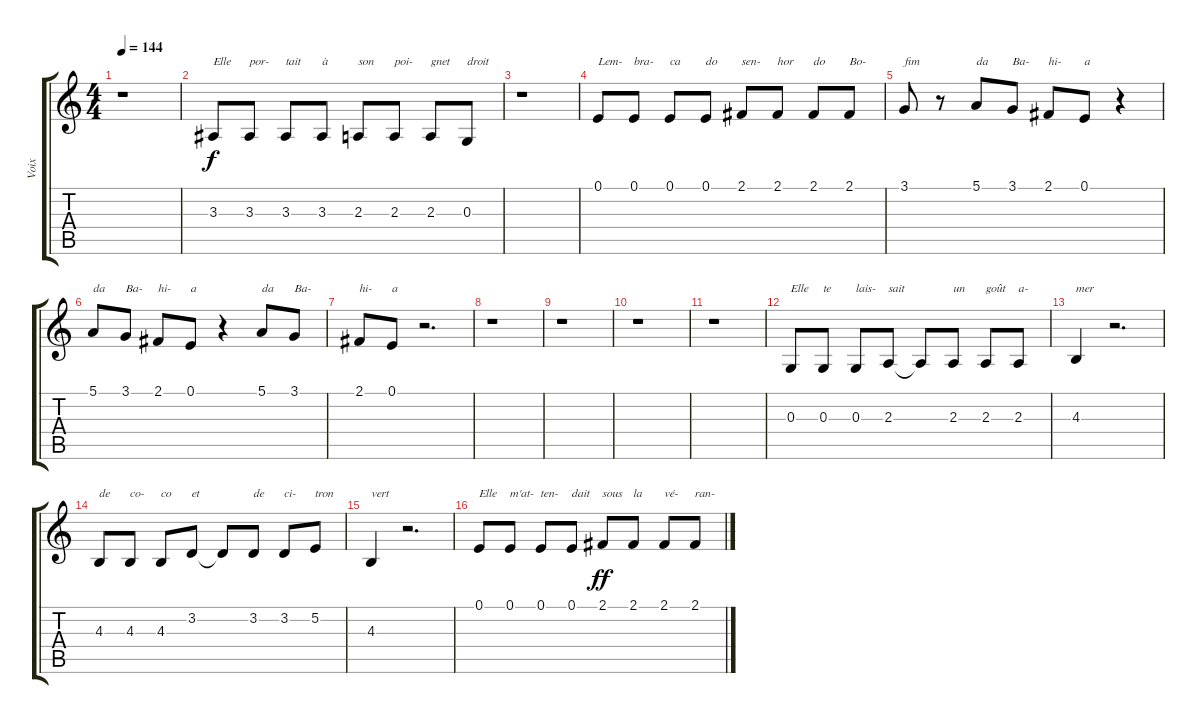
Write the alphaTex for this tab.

\track ("Voix" "Voix") {instrument sopranosax}
\staff {score tabs}
\tuning (E4 B3 G3 D3 A2 E2) {hide}
\ts (4 4)
\tempo 144
\clef g2
\ks c
r.1{dy f} |
3.3.8{txt "Elle"} 3.3.8{txt "por-"} 3.3.8{txt "tait"} 3.3.8{txt "à"} 2.3.8{txt "son"} 2.3.8{txt "poi-"} 2.3.8{txt "gnet"} 0.3.8{txt "droit"} |
r.1 |
0.1.8{txt "Lem-"} 0.1.8{txt "bra-"} 0.1.8{txt "ca"} 0.1.8{txt "do"} 2.1.8{txt "sen-"} 2.1.8{txt "hor"} 2.1.8{txt "do"} 2.1.8{txt "Bo-"} |
3.1.8{txt "fim"} r.8 5.1.8{txt "da"} 3.1.8{txt "Ba-"} 2.1.8{txt "hi-"} 0.1.8{txt "a"} r.4 |
5.1.8{txt "da"} 3.1.8{txt "Ba-"} 2.1.8{txt "hi-"} 0.1.8{txt "a"} r.4 5.1.8{txt "da"} 3.1.8{txt "Ba-"} |
2.1.8{txt "hi-"} 0.1.8{txt "a"} r.2{d} |
r.1 |
r.1 |
r.1 |
r.1 |
0.3.8{txt "Elle"} 0.3.8{txt "te"} 0.3.8{txt "lais-"} 2.3.8{txt "sait"} 2.3{t}.8 2.3.8{txt "un"} 2.3.8{txt "goût"} 2.3.8{txt "a-"} |
4.3.4{txt "mer"} r.2{d} |
4.3.8{txt "de"} 4.3.8{txt "co-"} 4.3.8{txt "co"} 3.2.8{txt "et"} 3.2{t}.8 3.2.8{txt "de"} 3.2.8{txt "ci-"} 5.2.8{txt "tron"} |
4.3.4{txt "vert"} r.2{d} |
0.1.8{txt "Elle"} 0.1.8{txt "m'at-"} 0.1.8{txt "ten-"} 0.1.8{txt "dait"} 2.1.8{txt "sous" dy ff} 2.1.8{txt "la"} 2.1.8{txt "vé-"} 2.1.8{txt "ran-"}
